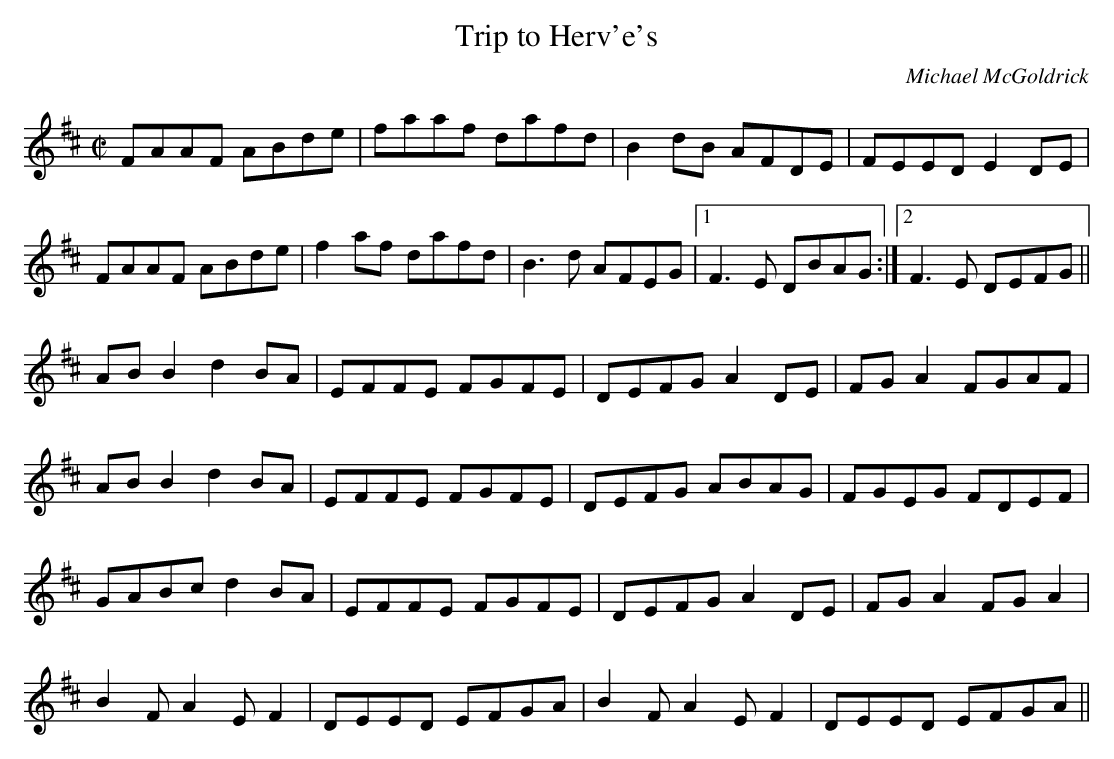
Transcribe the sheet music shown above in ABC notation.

X:1
T:Trip to Herv'e's
C:Michael McGoldrick
M:C|
K:D
FAAF ABde|faaf dafd|B2dB AFDE|FEED E2DE|
FAAF ABde|f2af dafd|B3d AFEG|1 F3E DBAG:|2 F3E DEFG||
ABB2 d2BA|EFFE FGFE|DEFG A2DE|FGA2 FGAF|
ABB2 d2BA|EFFE FGFE|DEFG ABAG|FGEG FDEF|
GABc d2BA|EFFE FGFE|DEFG A2DE|FGA2 FGA2|
B2FA2EF2|DEED EFGA|B2FA2EF2|DEED EFGA||
